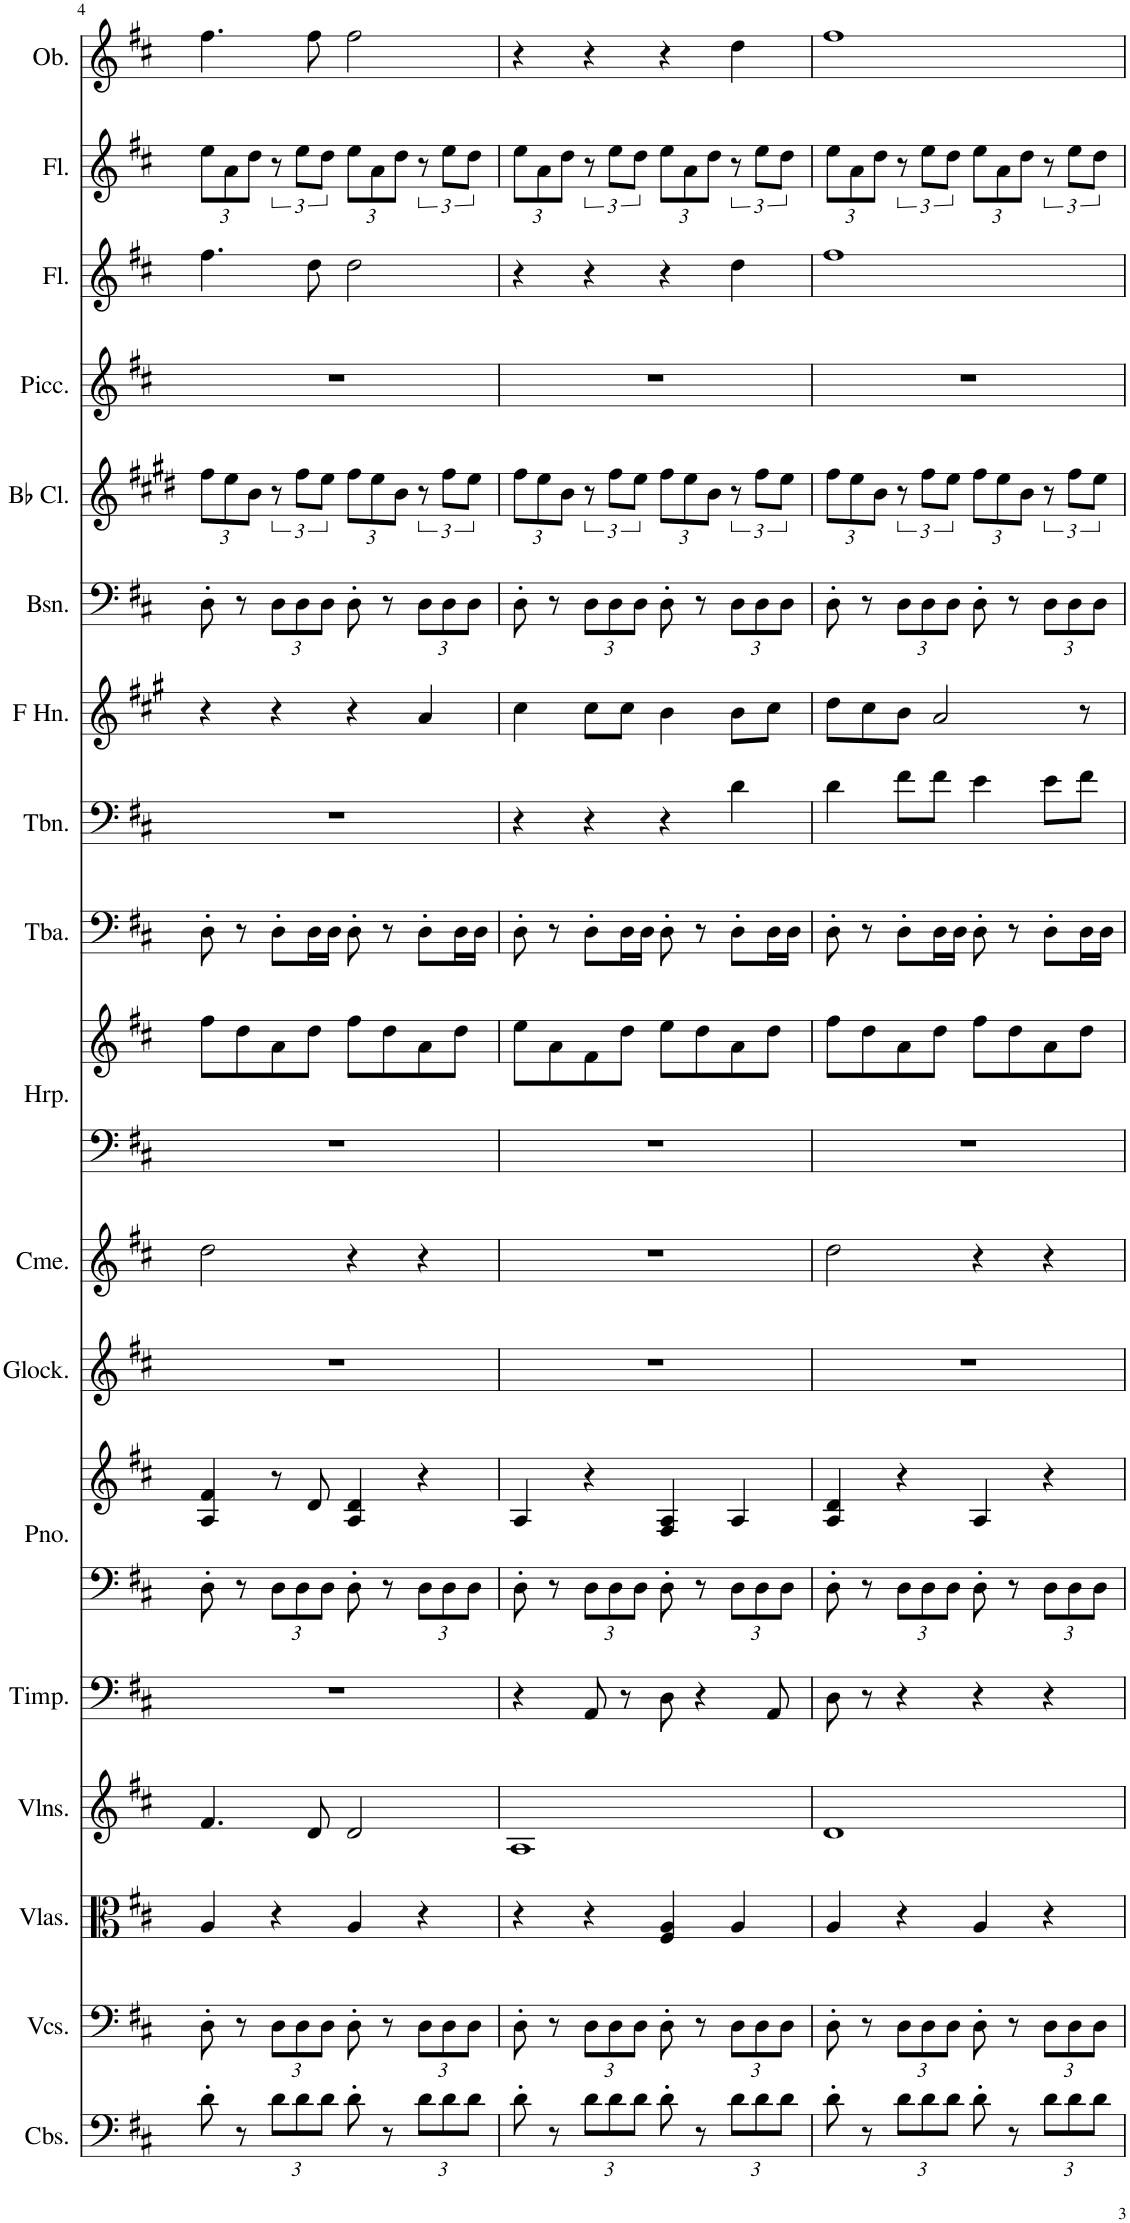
**kern	**kern	**kern	**kern	**kern	**kern	**kern	**kern	**kern	**kern	**kern	**kern	**kern	**kern	**kern	**kern	**kern	**kern	**kern	**kern
*part18	*part17	*part16	*part15	*part14	*part13	*part13	*part12	*part11	*part10	*part10	*part9	*part8	*part7	*part6	*part5	*part4	*part3	*part2	*part1
*staff20	*staff19	*staff18	*staff17	*staff16	*staff15	*staff14	*staff13	*staff12	*staff11	*staff10	*staff9	*staff8	*staff7	*staff6	*staff5	*staff4	*staff3	*staff2	*staff1
*I"Contrabasses	*I"Violoncellos	*I"Violas	*I"Violins	*I"Timpani	*I"Piano	*	*I"Glockenspiel	*I"Chimes	*I"Harp	*	*I"Tuba	*I"Trombone	*I"Horn in F	*I"Bassoon	*I"Bb Clarinet	*I"Piccolo	*I"Flute	*I"Flute	*I"Oboe
*I'Cbs.	*I'Vcs.	*I'Vlas.	*I'Vlns.	*I'Timp.	*I'Pno.	*	*I'Glock.	*I'Cme.	*I'Hrp.	*	*I'Tba.	*I'Tbn.	*	*I'Bsn.	*I'Bb Cl.	*I'Picc.	*I'Fl.	*I'Fl.	*I'Ob.
!!LO:PB:g=z
*clefF4	*clefF4	*clefC3	*clefG2	*clefF4	*clefF4	*clefG2	*clefG2	*clefG2	*clefF4	*clefG2	*clefF4	*clefF4	*clefG2	*clefF4	*clefG2	*clefG2	*clefG2	*clefG2	*clefG2
*Trd7c12	*	*	*	*	*	*	*Trd-14c-24	*	*	*	*	*	*Trd4c7	*	*Trd1c2	*Trd-7c-12	*	*	*
*k[f#c#]	*k[f#c#]	*k[f#c#]	*k[f#c#]	*k[f#c#]	*k[f#c#]	*k[f#c#]	*k[f#c#]	*k[f#c#]	*k[f#c#]	*k[f#c#]	*k[f#c#]	*k[f#c#]	*k[f#c#g#]	*k[f#c#]	*k[f#c#g#d#]	*k[f#c#]	*k[f#c#]	*k[f#c#]	*k[f#c#]
*M4/4	*M4/4	*M4/4	*M4/4	*M4/4	*M4/4	*M4/4	*M4/4	*M4/4	*M4/4	*M4/4	*M4/4	*M4/4	*M4/4	*M4/4	*M4/4	*M4/4	*M4/4	*M4/4	*M4/4
*	*	*	*	*	*	*	*	*	*	*	*	*	*	*	*Xbrackettup	*	*	*Xbrackettup	*
=4	=4	=4	=4	=4	=4	=4	=4	=4	=4	=4	=4	=4	=4	=4	=4	=4	=4	=4	=4
8d'\	8D'\	4A/	4.f#/	1r	8D'\	4A/ 4f#/	1r	2dd\	1r	8ff#\L	8D'\	1r	4r	8D'\	12ff#\L	1r	4.ff#\	12ee\L	4.ff#\
.	.	.	.	.	.	.	.	.	.	.	.	.	.	.	12ee\	.	.	12a\	.
8r	8r	.	.	.	8r	.	.	.	.	8dd\	8r	.	.	8r	.	.	.	.	.
.	.	.	.	.	.	.	.	.	.	.	.	.	.	.	12b\J	.	.	12dd\J	.
*Xbrackettup	*Xbrackettup	*	*	*	*Xbrackettup	*	*	*	*	*	*	*	*	*Xbrackettup	*brackettup	*	*	*brackettup	*
12d\L	12D\L	4r	.	.	12D\L	8r	.	.	.	8a\	8D'\L	.	4r	12D\L	12r	.	.	12r	.
12d\	12D\	.	.	.	12D\	.	.	.	.	.	.	.	.	12D\	12ff#\L	.	.	12ee\L	.
.	.	.	8d/	.	.	8d/	.	.	.	8dd\J	16D\L	.	.	.	.	.	8dd\	.	8ff#\
12d\J	12D\J	.	.	.	12D\J	.	.	.	.	.	.	.	.	12D\J	12ee\J	.	.	12dd\J	.
.	.	.	.	.	.	.	.	.	.	.	16D\JJ	.	.	.	.	.	.	.	.
*	*	*	*	*	*	*	*	*	*	*	*	*	*	*	*Xbrackettup	*	*	*Xbrackettup	*
8d'\	8D'\	4A/	2d/	.	8D'\	4A/ 4d/	.	4r	.	8ff#\L	8D'\	.	4r	8D'\	12ff#\L	.	2dd\	12ee\L	2ff#\
.	.	.	.	.	.	.	.	.	.	.	.	.	.	.	12ee\	.	.	12a\	.
8r	8r	.	.	.	8r	.	.	.	.	8dd\	8r	.	.	8r	.	.	.	.	.
.	.	.	.	.	.	.	.	.	.	.	.	.	.	.	12b\J	.	.	12dd\J	.
*	*	*	*	*	*	*	*	*	*	*	*	*	*	*	*brackettup	*	*	*brackettup	*
12d\L	12D\L	4r	.	.	12D\L	4r	.	4r	.	8a\	8D'\L	.	4a/	12D\L	12r	.	.	12r	.
12d\	12D\	.	.	.	12D\	.	.	.	.	.	.	.	.	12D\	12ff#\L	.	.	12ee\L	.
.	.	.	.	.	.	.	.	.	.	8dd\J	16D\L	.	.	.	.	.	.	.	.
12d\J	12D\J	.	.	.	12D\J	.	.	.	.	.	.	.	.	12D\J	12ee\J	.	.	12dd\J	.
.	.	.	.	.	.	.	.	.	.	.	16D\JJ	.	.	.	.	.	.	.	.
=5	=5	=5	=5	=5	=5	=5	=5	=5	=5	=5	=5	=5	=5	=5	=5	=5	=5	=5	=5
*	*	*	*	*	*	*	*	*	*	*	*	*	*	*	*Xbrackettup	*	*	*Xbrackettup	*
8d'\	8D'\	4r	1A	4r	8D'\	4A/	1r	1r	1r	8ee\L	8D'\	4r	4cc#\	8D'\	12ff#\L	1r	4r	12ee\L	4r
.	.	.	.	.	.	.	.	.	.	.	.	.	.	.	12ee\	.	.	12a\	.
8r	8r	.	.	.	8r	.	.	.	.	8a\	8r	.	.	8r	.	.	.	.	.
.	.	.	.	.	.	.	.	.	.	.	.	.	.	.	12b\J	.	.	12dd\J	.
*	*	*	*	*	*	*	*	*	*	*	*	*	*	*	*brackettup	*	*	*brackettup	*
12d\L	12D\L	4r	.	8AA/	12D\L	4r	.	.	.	8f#\	8D'\L	4r	8cc#\L	12D\L	12r	.	4r	12r	4r
12d\	12D\	.	.	.	12D\	.	.	.	.	.	.	.	.	12D\	12ff#\L	.	.	12ee\L	.
.	.	.	.	8r	.	.	.	.	.	8dd\J	16D\L	.	8cc#\J	.	.	.	.	.	.
12d\J	12D\J	.	.	.	12D\J	.	.	.	.	.	.	.	.	12D\J	12ee\J	.	.	12dd\J	.
.	.	.	.	.	.	.	.	.	.	.	16D\JJ	.	.	.	.	.	.	.	.
*	*	*	*	*	*	*	*	*	*	*	*	*	*	*	*Xbrackettup	*	*	*Xbrackettup	*
8d'\	8D'\	4F#/ 4A/	.	8D\	8D'\	4F#/ 4A/	.	.	.	8ee\L	8D'\	4r	4b\	8D'\	12ff#\L	.	4r	12ee\L	4r
.	.	.	.	.	.	.	.	.	.	.	.	.	.	.	12ee\	.	.	12a\	.
8r	8r	.	.	4r	8r	.	.	.	.	8dd\	8r	.	.	8r	.	.	.	.	.
.	.	.	.	.	.	.	.	.	.	.	.	.	.	.	12b\J	.	.	12dd\J	.
*	*	*	*	*	*	*	*	*	*	*	*	*	*	*	*brackettup	*	*	*brackettup	*
12d\L	12D\L	4A/	.	.	12D\L	4A/	.	.	.	8a\	8D'\L	4d\	8b\L	12D\L	12r	.	4dd\	12r	4dd\
12d\	12D\	.	.	.	12D\	.	.	.	.	.	.	.	.	12D\	12ff#\L	.	.	12ee\L	.
.	.	.	.	8AA/	.	.	.	.	.	8dd\J	16D\L	.	8cc#\J	.	.	.	.	.	.
12d\J	12D\J	.	.	.	12D\J	.	.	.	.	.	.	.	.	12D\J	12ee\J	.	.	12dd\J	.
.	.	.	.	.	.	.	.	.	.	.	16D\JJ	.	.	.	.	.	.	.	.
=6	=6	=6	=6	=6	=6	=6	=6	=6	=6	=6	=6	=6	=6	=6	=6	=6	=6	=6	=6
*	*	*	*	*	*	*	*	*	*	*	*	*	*	*	*Xbrackettup	*	*	*Xbrackettup	*
8d'\	8D'\	4A/	1d	8D\	8D'\	4A/ 4d/	1r	2dd\	1r	8ff#\L	8D'\	4d\	8dd\L	8D'\	12ff#\L	1r	1ff#	12ee\L	1ff#
.	.	.	.	.	.	.	.	.	.	.	.	.	.	.	12ee\	.	.	12a\	.
8r	8r	.	.	8r	8r	.	.	.	.	8dd\	8r	.	8cc#\	8r	.	.	.	.	.
.	.	.	.	.	.	.	.	.	.	.	.	.	.	.	12b\J	.	.	12dd\J	.
*	*	*	*	*	*	*	*	*	*	*	*	*	*	*	*brackettup	*	*	*brackettup	*
12d\L	12D\L	4r	.	4r	12D\L	4r	.	.	.	8a\	8D'\L	8f#\L	8b\J	12D\L	12r	.	.	12r	.
12d\	12D\	.	.	.	12D\	.	.	.	.	.	.	.	.	12D\	12ff#\L	.	.	12ee\L	.
.	.	.	.	.	.	.	.	.	.	8dd\J	16D\L	8f#\J	2a/	.	.	.	.	.	.
12d\J	12D\J	.	.	.	12D\J	.	.	.	.	.	.	.	.	12D\J	12ee\J	.	.	12dd\J	.
.	.	.	.	.	.	.	.	.	.	.	16D\JJ	.	.	.	.	.	.	.	.
*	*	*	*	*	*	*	*	*	*	*	*	*	*	*	*Xbrackettup	*	*	*Xbrackettup	*
8d'\	8D'\	4A/	.	4r	8D'\	4A/	.	4r	.	8ff#\L	8D'\	4e\	.	8D'\	12ff#\L	.	.	12ee\L	.
.	.	.	.	.	.	.	.	.	.	.	.	.	.	.	12ee\	.	.	12a\	.
8r	8r	.	.	.	8r	.	.	.	.	8dd\	8r	.	.	8r	.	.	.	.	.
.	.	.	.	.	.	.	.	.	.	.	.	.	.	.	12b\J	.	.	12dd\J	.
*	*	*	*	*	*	*	*	*	*	*	*	*	*	*	*brackettup	*	*	*brackettup	*
12d\L	12D\L	4r	.	4r	12D\L	4r	.	4r	.	8a\	8D'\L	8e\L	.	12D\L	12r	.	.	12r	.
12d\	12D\	.	.	.	12D\	.	.	.	.	.	.	.	.	12D\	12ff#\L	.	.	12ee\L	.
.	.	.	.	.	.	.	.	.	.	8dd\J	16D\L	8f#\J	8r	.	.	.	.	.	.
12d\J	12D\J	.	.	.	12D\J	.	.	.	.	.	.	.	.	12D\J	12ee\J	.	.	12dd\J	.
.	.	.	.	.	.	.	.	.	.	.	16D\JJ	.	.	.	.	.	.	.	.
=	=	=	=	=	=	=	=	=	=	=	=	=	=	=	=	=	=	=	=
*-	*-	*-	*-	*-	*-	*-	*-	*-	*-	*-	*-	*-	*-	*-	*-	*-	*-	*-	*-
